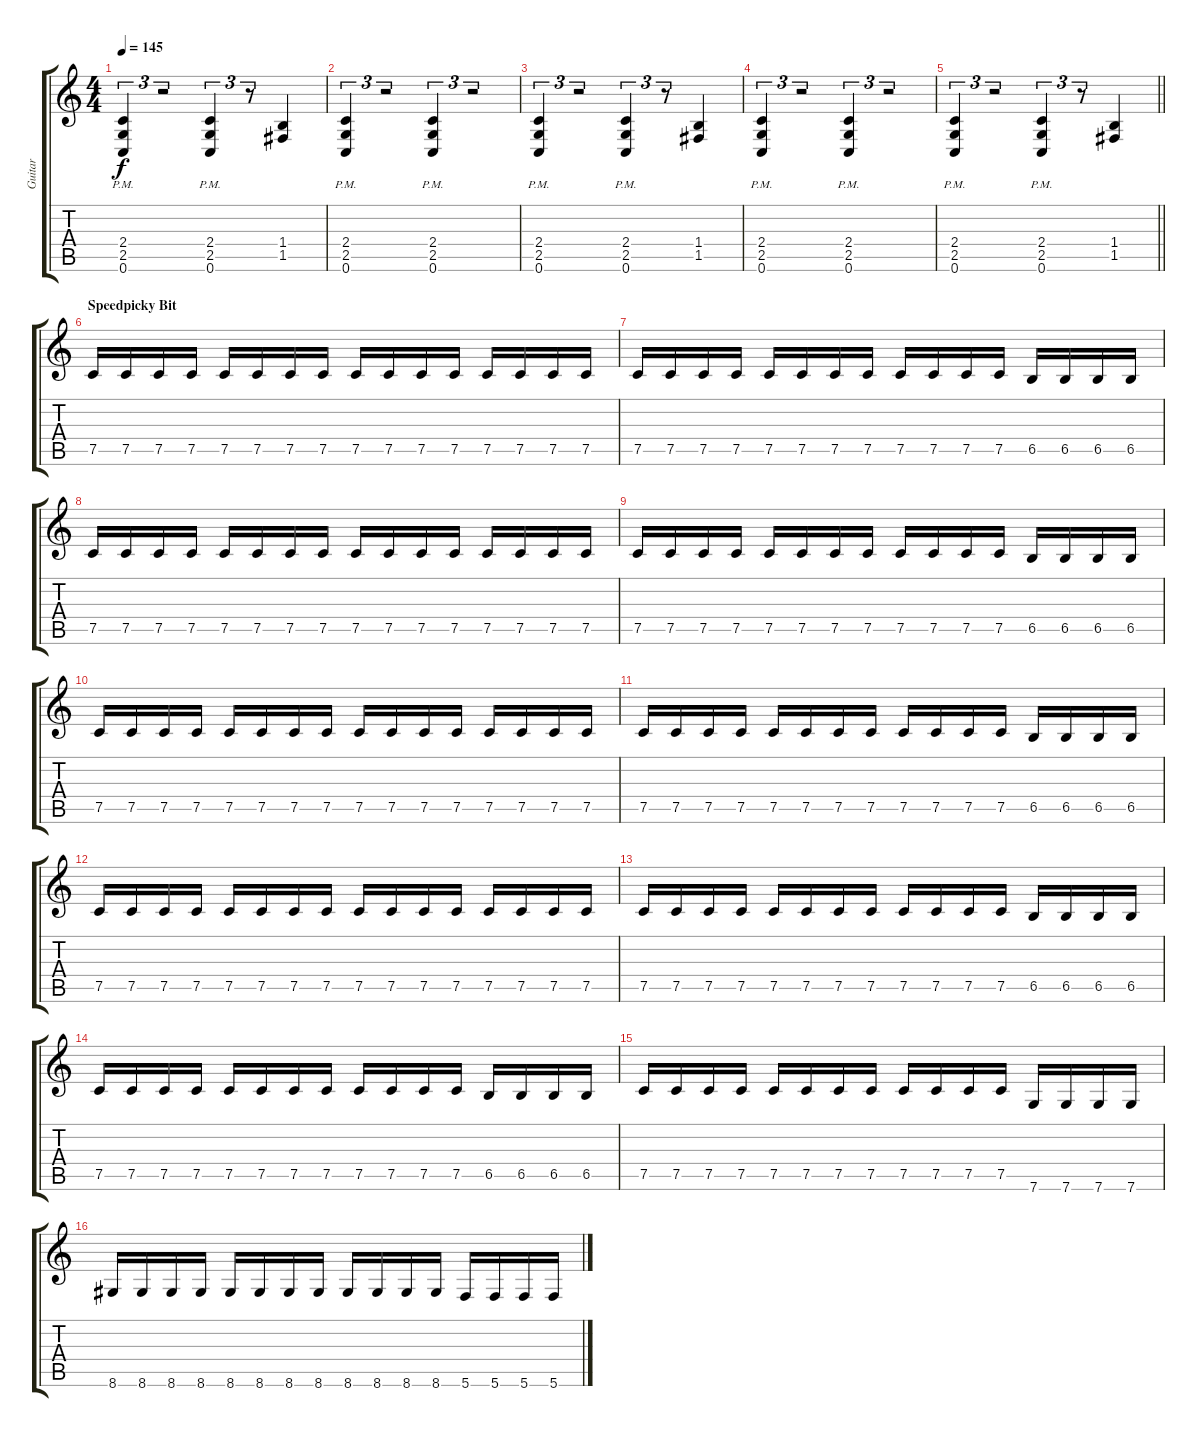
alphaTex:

\track ("Guitar" "Guitar") {instrument distortionguitar}
\staff {score tabs}
\tuning (C4 G3 Eb3 Bb2 F2 C2) {hide}
\ts (4 4)
\tempo 145
\clef g2
\ks c
(2.4{pm} 2.5{pm} 0.6{pm}).4{tu (3 2) dy f} r.2{tu (3 2)} (2.4{pm} 2.5{pm} 0.6{pm}).4{tu (3 2)} r.8{tu (3 2)} (1.4 1.5).4 |
(2.4{pm} 2.5{pm} 0.6{pm}).4{tu (3 2)} r.2{tu (3 2)} (2.4{pm} 2.5{pm} 0.6{pm}).4{tu (3 2)} r.2{tu (3 2)} |
(2.4{pm} 2.5{pm} 0.6{pm}).4{tu (3 2)} r.2{tu (3 2)} (2.4{pm} 2.5{pm} 0.6{pm}).4{tu (3 2)} r.8{tu (3 2)} (1.4 1.5).4 |
(2.4{pm} 2.5{pm} 0.6{pm}).4{tu (3 2)} r.2{tu (3 2)} (2.4{pm} 2.5{pm} 0.6{pm}).4{tu (3 2)} r.2{tu (3 2)} |
\barLineRight lightlight
(2.4{pm} 2.5{pm} 0.6{pm}).4{tu (3 2)} r.2{tu (3 2)} (2.4{pm} 2.5{pm} 0.6{pm}).4{tu (3 2)} r.8{tu (3 2)} (1.4 1.5).4 |
\section ("" "Speedpicky Bit")
7.5.16 7.5.16 7.5.16 7.5.16 7.5.16 7.5.16 7.5.16 7.5.16 7.5.16 7.5.16 7.5.16 7.5.16 7.5.16 7.5.16 7.5.16 7.5.16 |
7.5.16 7.5.16 7.5.16 7.5.16 7.5.16 7.5.16 7.5.16 7.5.16 7.5.16 7.5.16 7.5.16 7.5.16 6.5.16 6.5.16 6.5.16 6.5.16 |
7.5.16 7.5.16 7.5.16 7.5.16 7.5.16 7.5.16 7.5.16 7.5.16 7.5.16 7.5.16 7.5.16 7.5.16 7.5.16 7.5.16 7.5.16 7.5.16 |
7.5.16 7.5.16 7.5.16 7.5.16 7.5.16 7.5.16 7.5.16 7.5.16 7.5.16 7.5.16 7.5.16 7.5.16 6.5.16 6.5.16 6.5.16 6.5.16 |
7.5.16 7.5.16 7.5.16 7.5.16 7.5.16 7.5.16 7.5.16 7.5.16 7.5.16 7.5.16 7.5.16 7.5.16 7.5.16 7.5.16 7.5.16 7.5.16 |
7.5.16 7.5.16 7.5.16 7.5.16 7.5.16 7.5.16 7.5.16 7.5.16 7.5.16 7.5.16 7.5.16 7.5.16 6.5.16 6.5.16 6.5.16 6.5.16 |
7.5.16 7.5.16 7.5.16 7.5.16 7.5.16 7.5.16 7.5.16 7.5.16 7.5.16 7.5.16 7.5.16 7.5.16 7.5.16 7.5.16 7.5.16 7.5.16 |
7.5.16 7.5.16 7.5.16 7.5.16 7.5.16 7.5.16 7.5.16 7.5.16 7.5.16 7.5.16 7.5.16 7.5.16 6.5.16 6.5.16 6.5.16 6.5.16 |
7.5.16 7.5.16 7.5.16 7.5.16 7.5.16 7.5.16 7.5.16 7.5.16 7.5.16 7.5.16 7.5.16 7.5.16 6.5.16 6.5.16 6.5.16 6.5.16 |
7.5.16 7.5.16 7.5.16 7.5.16 7.5.16 7.5.16 7.5.16 7.5.16 7.5.16 7.5.16 7.5.16 7.5.16 7.6.16 7.6.16 7.6.16 7.6.16 |
8.6.16 8.6.16 8.6.16 8.6.16 8.6.16 8.6.16 8.6.16 8.6.16 8.6.16 8.6.16 8.6.16 8.6.16 5.6.16 5.6.16 5.6.16 5.6.16
